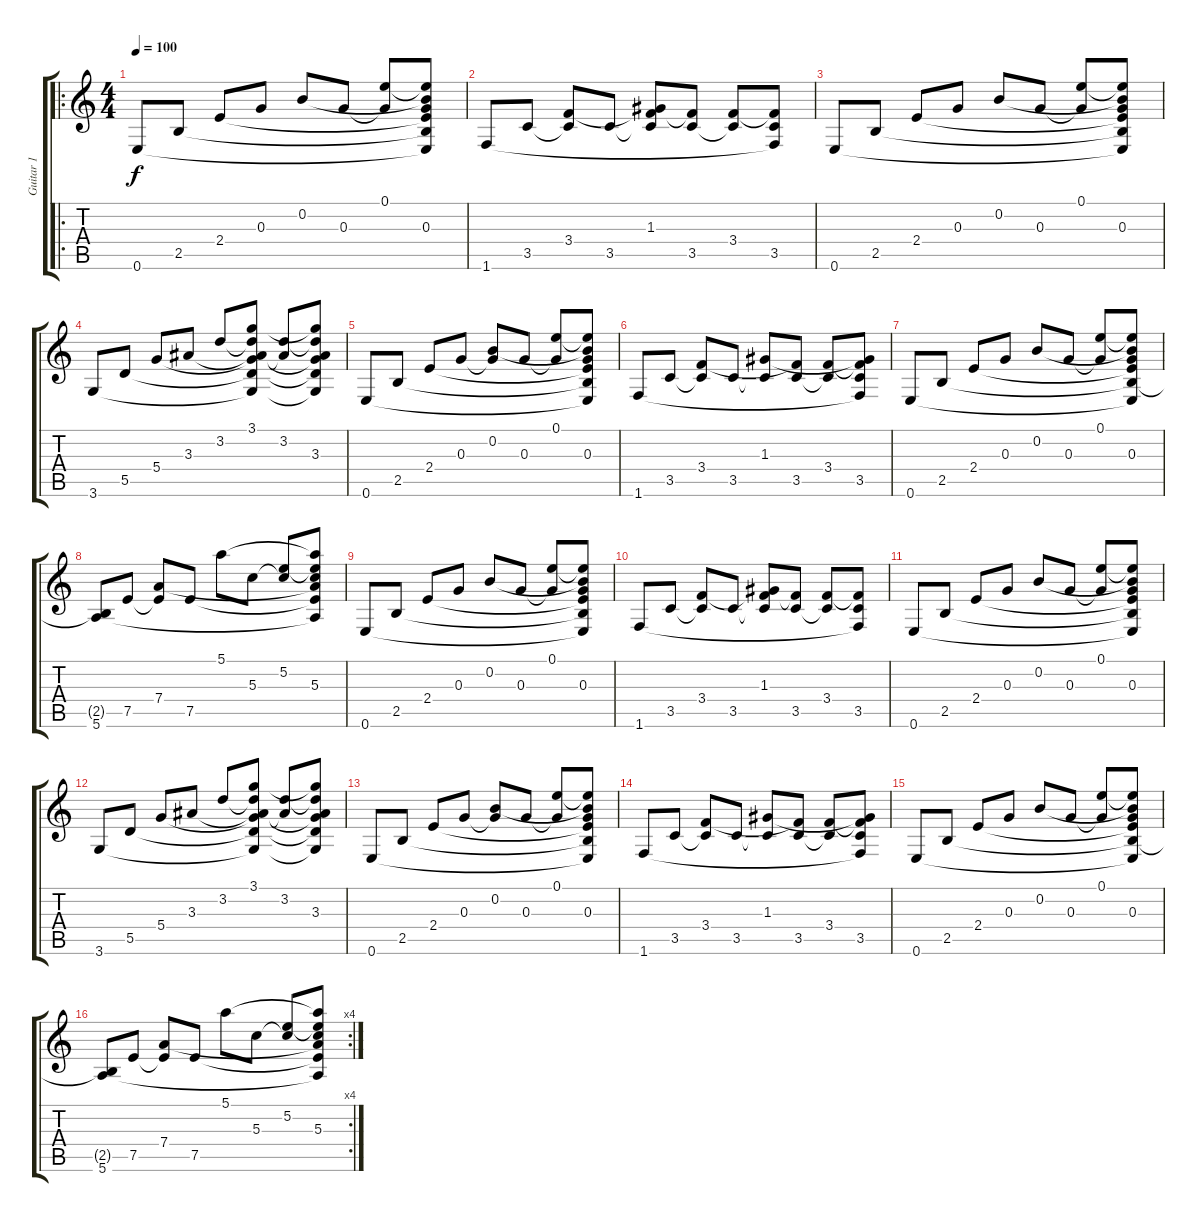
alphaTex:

\track ("Guitar 1" "Guitar 1") {instrument distortionguitar}
\staff {score tabs}
\tuning (E4 B3 G3 D3 A2 E2) {hide}
\ro
\ts (4 4)
\tempo 100
\clef g2
\ks c
0.6.8{dy f} 2.5.8 2.4.8 0.3.8 0.2.8 0.3.8 (0.1 0.3{t}).8 (0.1{t} 0.2{t} 0.3 2.4{t} 2.5{t} 0.6{t}).8 |
1.6.8 3.5.8 (3.4 3.5{t}).8 3.5.8 (1.3 3.4{t} 3.5{t}).8 (3.4{t} 3.5).8 (3.4 3.5{t}).8 (3.4{t} 3.5 1.6{t}).8 |
0.6.8 2.5.8 2.4.8 0.3.8 0.2.8 0.3.8 (0.1 0.3{t}).8 (0.1{t} 0.2{t} 0.3 2.4{t} 2.5{t} 0.6{t}).8 |
3.6.8 5.5.8 5.4.8 3.3.8 3.2.8 (3.1 3.2{t} 3.3{t} 5.4{t} 5.5{t} 3.6{t}).8 (3.2 3.3{t}).8 (3.1{t} 3.2{t} 3.3 5.4{t} 5.5{t} 3.6{t}).8 |
0.6.8 2.5.8 2.4.8 0.3.8 (0.2 0.3{t}).8 0.3.8 (0.1 0.3{t}).8 (0.1{t} 0.2{t} 0.3 2.4{t} 2.5{t} 0.6{t}).8 |
1.6.8 3.5.8 (3.4 3.5{t}).8 3.5.8 (1.3 3.5{t}).8 (3.4{t} 3.5).8 (3.4 3.5{t}).8 (1.3{t} 3.4{t} 3.5 1.6{t}).8 |
0.6.8 2.5.8 2.4.8 0.3.8 0.2.8 0.3.8 (0.1 0.3{t}).8 (0.1{t} 0.2{t} 0.3 2.4{t} 2.5{t} 0.6{t}).8 |
(2.5{t} 5.6).8 7.5.8 (7.4 7.5{t}).8 7.5.8 5.1.8 5.3.8 (5.2 5.3{t}).8 (5.1{t} 5.2{t} 5.3 7.4{t} 7.5{t} 5.6{t}).8 |
0.6.8 2.5.8 2.4.8 0.3.8 0.2.8 0.3.8 (0.1 0.3{t}).8 (0.1{t} 0.2{t} 0.3 2.4{t} 2.5{t} 0.6{t}).8 |
1.6.8 3.5.8 (3.4 3.5{t}).8 3.5.8 (1.3 3.4{t} 3.5{t}).8 (3.4{t} 3.5).8 (3.4 3.5{t}).8 (3.4{t} 3.5 1.6{t}).8 |
0.6.8 2.5.8 2.4.8 0.3.8 0.2.8 0.3.8 (0.1 0.3{t}).8 (0.1{t} 0.2{t} 0.3 2.4{t} 2.5{t} 0.6{t}).8 |
3.6.8 5.5.8 5.4.8 3.3.8 3.2.8 (3.1 3.2{t} 3.3{t} 5.4{t} 5.5{t} 3.6{t}).8 (3.2 3.3{t}).8 (3.1{t} 3.2{t} 3.3 5.4{t} 5.5{t} 3.6{t}).8 |
0.6.8 2.5.8 2.4.8 0.3.8 (0.2 0.3{t}).8 0.3.8 (0.1 0.3{t}).8 (0.1{t} 0.2{t} 0.3 2.4{t} 2.5{t} 0.6{t}).8 |
1.6.8 3.5.8 (3.4 3.5{t}).8 3.5.8 (1.3 3.5{t}).8 (3.4{t} 3.5).8 (3.4 3.5{t}).8 (1.3{t} 3.4{t} 3.5 1.6{t}).8 |
0.6.8 2.5.8 2.4.8 0.3.8 0.2.8 0.3.8 (0.1 0.3{t}).8 (0.1{t} 0.2{t} 0.3 2.4{t} 2.5{t} 0.6{t}).8 |
\rc 4
(2.5{t} 5.6).8 7.5.8 (7.4 7.5{t}).8 7.5.8 5.1.8 5.3.8 (5.2 5.3{t}).8 (5.1{t} 5.2{t} 5.3 7.4{t} 7.5{t} 5.6{t}).8
